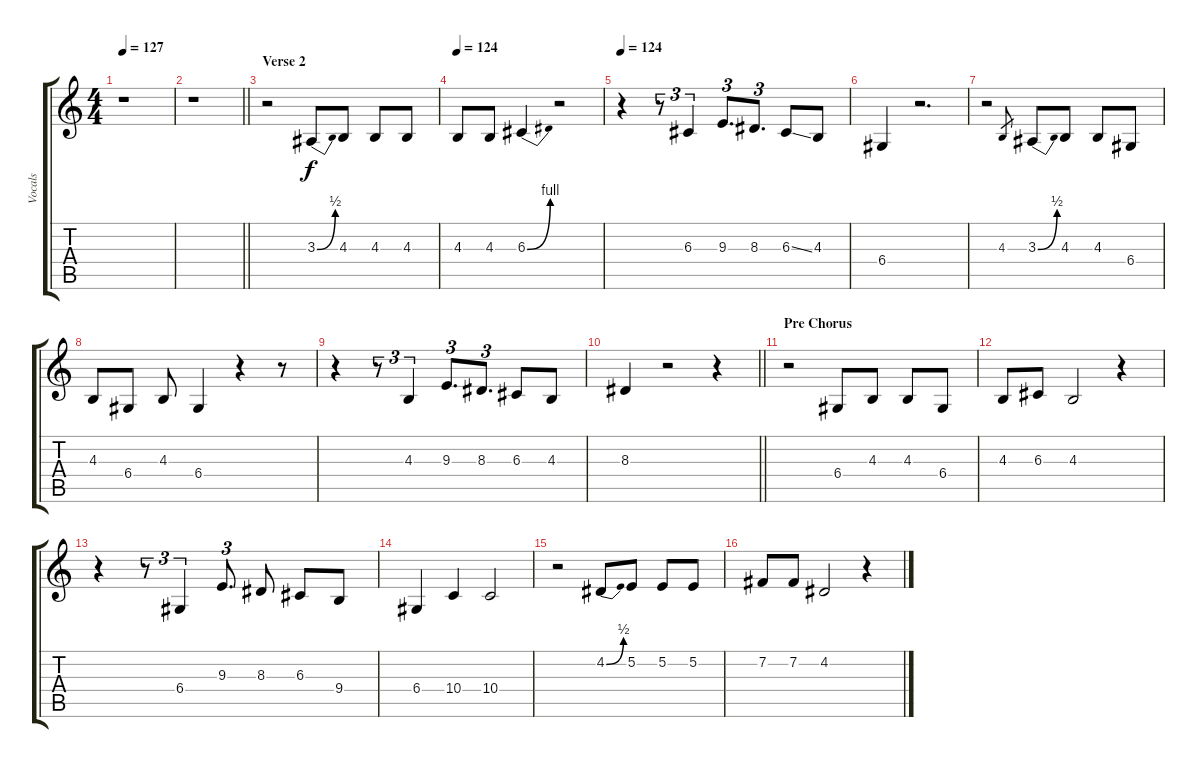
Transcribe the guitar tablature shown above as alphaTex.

\track ("Vocals" "Vocals") {instrument lead2sawtooth}
\staff {score tabs}
\tuning (E4 B3 G3 D3 A2 E2) {hide}
\ts (4 4)
\tempo 127
\clef g2
\ks c
r.1{dy f} |
\barLineRight lightlight
r.1 |
\section ("" "Verse 2")
r.2 3.3{be (bend 0 0 60 2)}.8 4.3.8 4.3.8 4.3.8 |
\tempo 126
\tempo 124
4.3.8 4.3.8 6.3{be (bend 0 0 60 4)}.4 r.2 |
\tempo 124
r.4 r.8{tu (3 2)} 6.3.4{tu (3 2)} 9.3.8{d tu (3 2)} 8.3.8{d tu (3 2)} 6.3{ss}.8 4.3.8 |
6.4.4 r.2{d} |
r.2 4.3.8{gr} 3.3{be (bend 0 0 60 2)}.8 4.3.8 4.3.8 6.4.8 |
4.3.8 6.4.8 4.3.8 6.4.4 r.4 r.8 |
r.4 r.8{tu (3 2)} 4.3.4{tu (3 2)} 9.3.8{d tu (3 2)} 8.3.8{d tu (3 2)} 6.3.8 4.3.8 |
\barLineRight lightlight
8.3.4 r.2 r.4 |
\section ("" "Pre Chorus")
r.2 6.4.8 4.3.8 4.3.8 6.4.8 |
4.3.8 6.3.8 4.3.2 r.4 |
r.4 r.8{tu (3 2)} 6.4.4{tu (3 2)} 9.3.8{d tu (3 2)} 8.3.8 6.3.8 9.4.8 |
6.4.4 10.4.4 10.4.2 |
r.2 4.2{be (bend 0 0 60 2)}.8 5.2.8 5.2.8 5.2.8 |
7.2.8 7.2.8 4.2.2 r.4
